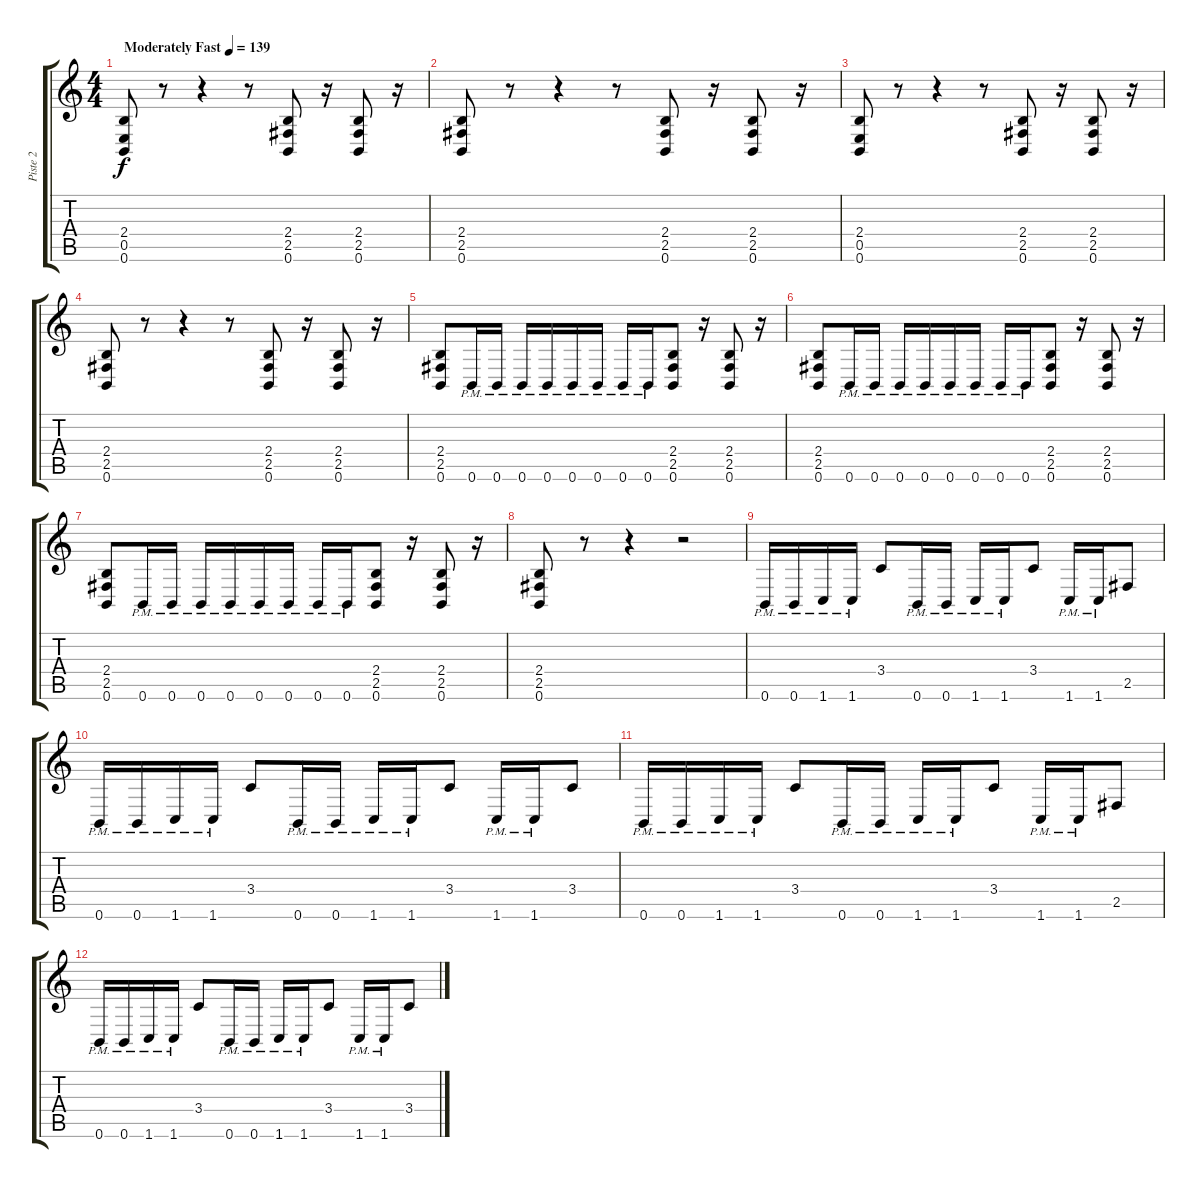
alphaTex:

\track ("Piste 2" "Piste 2") {instrument distortionguitar}
\staff {score tabs}
\tuning (B3 Gb3 D3 A2 E2 B1) {hide}
\ts (4 4)
\tempo (139 "Moderately Fast")
\clef g2
\ks c
(2.4 0.5 0.6).8{dy f instrument distortionguitar} r.8 r.4 r.8 (2.4 2.5 0.6).8 r.16 (2.4 2.5 0.6).8 r.16 |
(2.4 2.5 0.6).8 r.8 r.4 r.8 (2.4 2.5 0.6).8 r.16 (2.4 2.5 0.6).8 r.16 |
(2.4 0.5 0.6).8 r.8 r.4 r.8 (2.4 2.5 0.6).8 r.16 (2.4 2.5 0.6).8 r.16 |
(2.4 2.5 0.6).8 r.8 r.4 r.8 (2.4 2.5 0.6).8 r.16 (2.4 2.5 0.6).8 r.16 |
(2.4 2.5 0.6).8 0.6{pm}.16 0.6{pm}.16 0.6{pm}.16 0.6{pm}.16 0.6{pm}.16 0.6{pm}.16 0.6{pm}.16 0.6{pm}.16 (2.4 2.5 0.6).8 r.16 (2.4 2.5 0.6).8 r.16 |
(2.4 2.5 0.6).8 0.6{pm}.16 0.6{pm}.16 0.6{pm}.16 0.6{pm}.16 0.6{pm}.16 0.6{pm}.16 0.6{pm}.16 0.6{pm}.16 (2.4 2.5 0.6).8 r.16 (2.4 2.5 0.6).8 r.16 |
(2.4 2.5 0.6).8 0.6{pm}.16 0.6{pm}.16 0.6{pm}.16 0.6{pm}.16 0.6{pm}.16 0.6{pm}.16 0.6{pm}.16 0.6{pm}.16 (2.4 2.5 0.6).8 r.16 (2.4 2.5 0.6).8 r.16 |
(2.4 2.5 0.6).8 r.8 r.4 r.2 |
0.6{pm}.16 0.6{pm}.16 1.6{pm}.16 1.6{pm}.16 3.4.8 0.6{pm}.16 0.6{pm}.16 1.6{pm}.16 1.6{pm}.16 3.4.8 1.6{pm}.16 1.6{pm}.16 2.5.8 |
0.6{pm}.16 0.6{pm}.16 1.6{pm}.16 1.6{pm}.16 3.4.8 0.6{pm}.16 0.6{pm}.16 1.6{pm}.16 1.6{pm}.16 3.4.8 1.6{pm}.16 1.6{pm}.16 3.4.8 |
0.6{pm}.16 0.6{pm}.16 1.6{pm}.16 1.6{pm}.16 3.4.8 0.6{pm}.16 0.6{pm}.16 1.6{pm}.16 1.6{pm}.16 3.4.8 1.6{pm}.16 1.6{pm}.16 2.5.8 |
0.6{pm}.16 0.6{pm}.16 1.6{pm}.16 1.6{pm}.16 3.4.8 0.6{pm}.16 0.6{pm}.16 1.6{pm}.16 1.6{pm}.16 3.4.8 1.6{pm}.16 1.6{pm}.16 3.4.8
